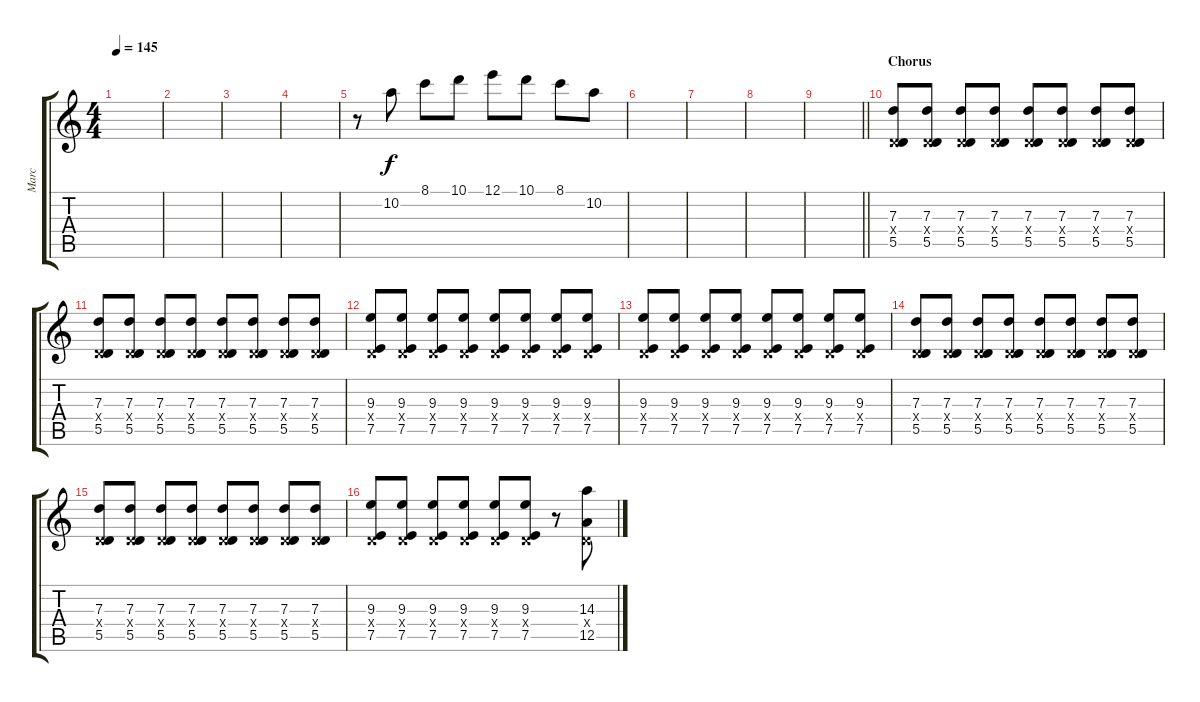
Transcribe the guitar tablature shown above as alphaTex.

\track ("Marc" "Marc") {instrument distortionguitar}
\staff {score tabs}
\tuning (E4 B3 G3 D3 A2 D2) {hide}
\ts (4 4)
\tempo 145
\clef g2
\ks c
|
|
|
|
r.8{volume 8} 10.2.8 8.1.8 10.1.8 12.1.8 10.1.8 8.1.8 10.2.8 |
|
|
|
\barLineRight lightlight
|
\section ("" "Chorus")
(7.3 0.4{x} 5.5).8{volume 11} (7.3 0.4{x} 5.5).8 (7.3 0.4{x} 5.5).8 (7.3 0.4{x} 5.5).8 (7.3 0.4{x} 5.5).8 (7.3 0.4{x} 5.5).8 (7.3 0.4{x} 5.5).8 (7.3 0.4{x} 5.5).8 |
(7.3 0.4{x} 5.5).8 (7.3 0.4{x} 5.5).8 (7.3 0.4{x} 5.5).8 (7.3 0.4{x} 5.5).8 (7.3 0.4{x} 5.5).8 (7.3 0.4{x} 5.5).8 (7.3 0.4{x} 5.5).8 (7.3 0.4{x} 5.5).8 |
(9.3 0.4{x} 7.5).8 (9.3 0.4{x} 7.5).8 (9.3 0.4{x} 7.5).8 (9.3 0.4{x} 7.5).8 (9.3 0.4{x} 7.5).8 (9.3 0.4{x} 7.5).8 (9.3 0.4{x} 7.5).8 (9.3 0.4{x} 7.5).8 |
(9.3 0.4{x} 7.5).8 (9.3 0.4{x} 7.5).8 (9.3 0.4{x} 7.5).8 (9.3 0.4{x} 7.5).8 (9.3 0.4{x} 7.5).8 (9.3 0.4{x} 7.5).8 (9.3 0.4{x} 7.5).8 (9.3 0.4{x} 7.5).8 |
(7.3 0.4{x} 5.5).8 (7.3 0.4{x} 5.5).8 (7.3 0.4{x} 5.5).8 (7.3 0.4{x} 5.5).8 (7.3 0.4{x} 5.5).8 (7.3 0.4{x} 5.5).8 (7.3 0.4{x} 5.5).8 (7.3 0.4{x} 5.5).8 |
(7.3 0.4{x} 5.5).8 (7.3 0.4{x} 5.5).8 (7.3 0.4{x} 5.5).8 (7.3 0.4{x} 5.5).8 (7.3 0.4{x} 5.5).8 (7.3 0.4{x} 5.5).8 (7.3 0.4{x} 5.5).8 (7.3 0.4{x} 5.5).8 |
(9.3 0.4{x} 7.5).8 (9.3 0.4{x} 7.5).8 (9.3 0.4{x} 7.5).8 (9.3 0.4{x} 7.5).8 (9.3 0.4{x} 7.5).8 (9.3 0.4{x} 7.5).8 r.8 (14.3 0.4{x} 12.5).8
